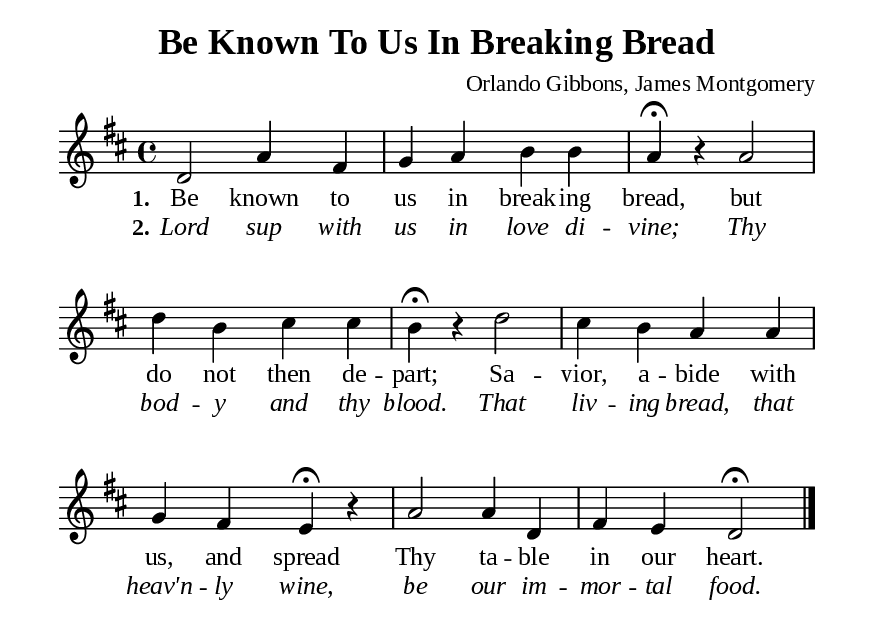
%%%%%%%%%%%%%%%%%%%%%%%%%%%%%
% CONTENTS OF THIS DOCUMENT
% 1. Common settings
% 2. Verse music
% 3. Verse lyrics
% 4. Layout
%%%%%%%%%%%%%%%%%%%%%%%%%%%%%

%%%%%%%%%%%%%%%%%%%%%%%%%%%%%
% 1. Common settings
%%%%%%%%%%%%%%%%%%%%%%%%%%%%%
\version "2.18.2"

\header {
  title = "Be Known To Us In Breaking Bread"
  composer = "Orlando Gibbons, James Montgomery"
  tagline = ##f
}

global= {
  \key d \major
  \time 4/4
  \override Score.BarNumber.break-visibility = ##(#f #f #f)
  \override Lyrics.LyricSpace.minimum-distance = #3.0
}

\paper {
  #(set-paper-size "a5")
  top-margin = 3.2\mm
  bottom-marign = 10\mm
  left-margin = 10\mm
  right-margin = 10\mm
  indent = #0
  #(define fonts
	 (make-pango-font-tree "Liberation Serif"
	 		       "Liberation Serif"
			       "Liberation Serif"
			       (/ 20 20)))
  system-system-spacing = #'((basic-distance . 3) (padding . 5))
}

printItalic = \with {
  \override LyricText.font-shape = #'italic
}

%%%%%%%%%%%%%%%%%%%%%%%%%%%%%
% 2. Verse music
%%%%%%%%%%%%%%%%%%%%%%%%%%%%%
musicVerseSoprano = \relative c' {
  d2 a'4 fis |
  g a b b |
  a \fermata r a2 |
  d4 b cis cis |
  b \fermata r d2 |
  cis4 b a a |
  g fis e \fermata r |
  a2 a4 d, |
  fis e d2 \fermata \bar "|."
}

%%%%%%%%%%%%%%%%%%%%%%%%%%%%%
% 3. Verse lyrics
%%%%%%%%%%%%%%%%%%%%%%%%%%%%%
verseOne = \lyricmode {
  \set stanza = #"1."
  Be known to us in break -- ing bread, but do not then de -- part;
  Sa -- vior, a -- bide with us, and spread Thy ta -- ble in our heart.
}

verseTwo = \lyricmode {
  \set stanza = #"2."
  Lord sup with us in love di -- vine; Thy bod -- y and thy blood.
  That liv -- ing bread, that heav'n -- ly wine, be our im -- mor -- tal food.
}

%%%%%%%%%%%%%%%%%%%%%%%%%%%%%
% 4. Layout
%%%%%%%%%%%%%%%%%%%%%%%%%%%%%
\score {
    \new ChoirStaff <<
      \new Staff <<
        \clef "treble"
        \new Voice = "sopranos" { \global   \musicVerseSoprano }
      >>
      \new Lyrics \lyricsto sopranos \verseOne
      \new Lyrics \printItalic \lyricsto sopranos \verseTwo
    >>
}
